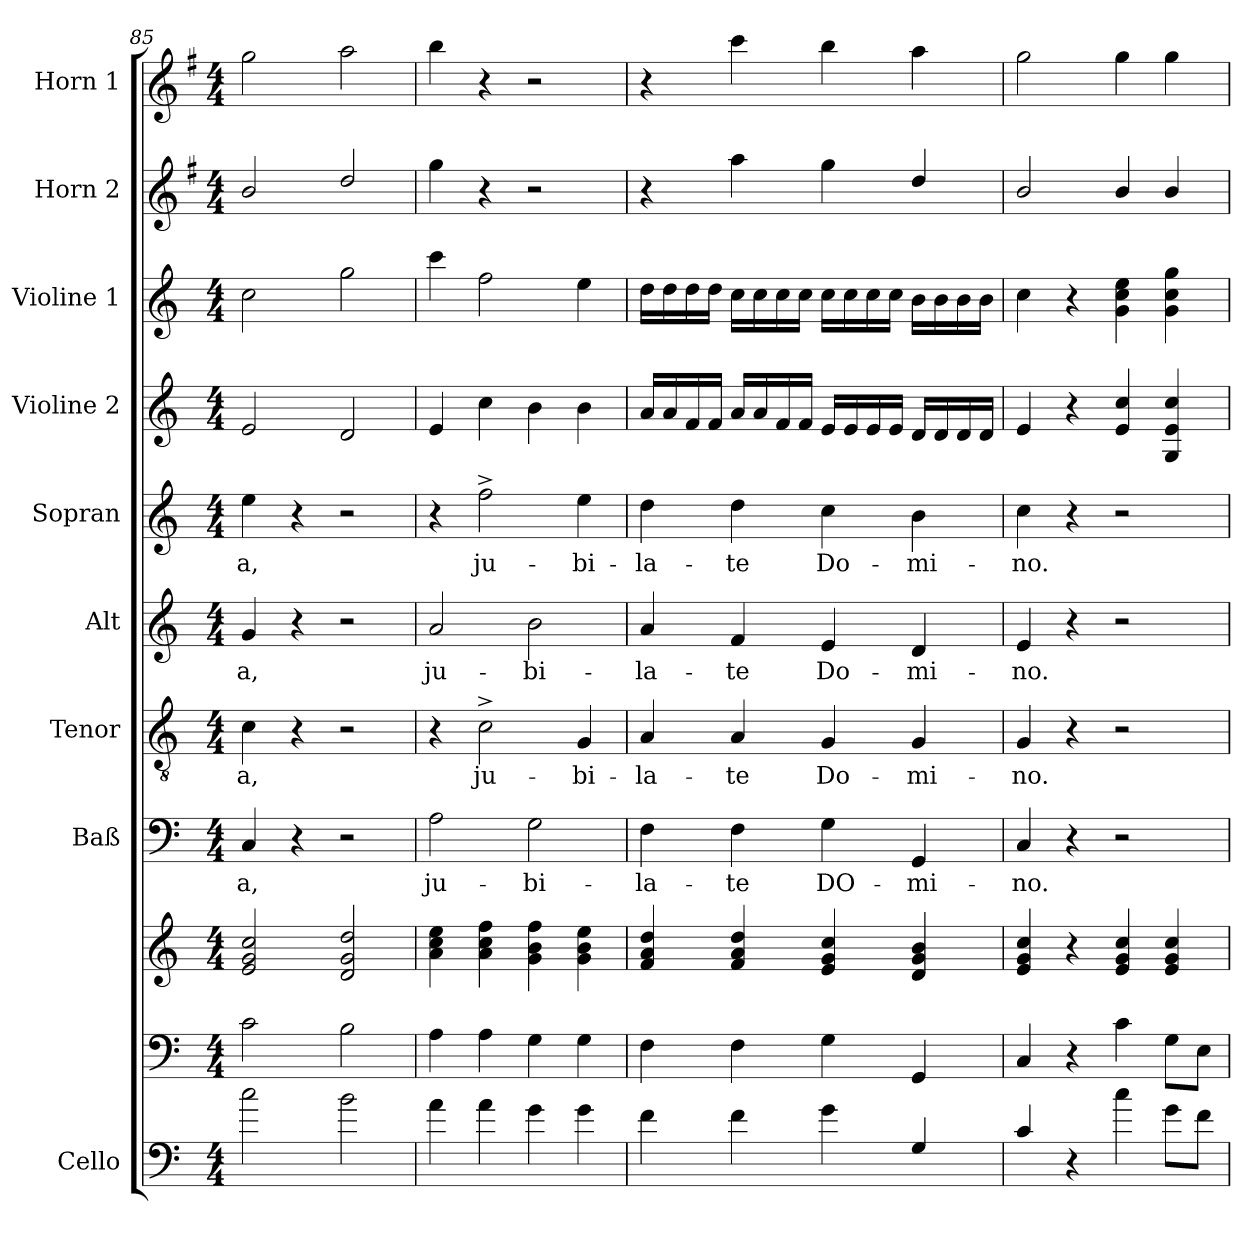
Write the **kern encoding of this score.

**kern	**kern	**kern	**kern	**text	**kern	**text	**kern	**text	**kern	**text	**kern	**kern	**kern	**kern
*part10	*part9	*part9	*part8	*part8	*part7	*part7	*part6	*part6	*part5	*part5	*part4	*part3	*part2	*part1
*staff11	*staff10	*staff9	*staff8	*staff8	*staff7	*staff7	*staff6	*staff6	*staff5	*staff5	*staff4	*staff3	*staff2	*staff1
*I"Cello	*	*	*I"Baß	*	*I"Tenor	*	*I"Alt	*	*I"Sopran	*	*I"Violine 2	*I"Violine 1	*I"Horn 2	*I"Horn 1
*	*	*	*	*	*	*	*	*	*	*	*I'Vln	*I'Vln	*I'Hn	*I'Hn
*clefF4	*clefF4	*clefG2	*clefF4	*	*clefGv2	*	*clefG2	*	*clefG2	*	*clefG2	*clefG2	*clefG2	*clefG2
*ITrd7c12	*	*	*	*	*	*	*	*	*	*	*	*	*ITrd4c7	*ITrd4c7
*k[]	*k[]	*k[]	*k[]	*	*k[]	*	*k[]	*	*k[]	*	*k[]	*k[]	*k[]	*k[]
*C:	*C:	*C:	*C:	*	*C:	*	*C:	*	*C:	*	*C:	*C:	*C:	*C:
*M4/4	*M4/4	*M4/4	*M4/4	*	*M4/4	*	*M4/4	*	*M4/4	*	*M4/4	*M4/4	*M4/4	*M4/4
=85	=85	=85	=85	=85	=85	=85	=85	=85	=85	=85	=85	=85	=85	=85
!	!	!	!	!LO:LY:b	!	!LO:LY:b	!	!LO:LY:b	!	!LO:LY:b	!	!	!	!
2c\	2c\	2e/ 2g/ 2cc/	4C/	-a,	4c\	-a,	4g/	-a,	4ee\	-a,	2e/	2cc\	2e/	2cc\
.	.	.	4r	.	4r	.	4r	.	4r	.	.	.	.	.
2B\	2B\	2d/ 2g/ 2dd/	2r	.	2r	.	2r	.	2r	.	2d/	2gg\	2g/	2dd\
=86	=86	=86	=86	=86	=86	=86	=86	=86	=86	=86	=86	=86	=86	=86
!	!	!	!	!LO:LY:b	!	!	!	!LO:LY:b	!	!	!	!	!	!
4A\	4A\	4a\ 4cc\ 4ee\	2A\	ju-	4r	.	2a/	ju-	4r	.	4e/	4ccc\	4cc\	4ee\
!	!	!	!	!	!	!LO:LY:b	!	!	!	!LO:LY:b	!	!	!	!
4A\	4A\	4a\ 4cc\ 4ff\	.	.	2c^>\	ju-	.	.	2ff^>\	ju-	4cc\	2ff\	4r	4r
!	!	!	!	!LO:LY:b	!	!	!	!LO:LY:b	!	!	!	!	!	!
4G\	4G\	4g\ 4b\ 4ff\	2G\	-bi-	.	.	2b\	-bi-	.	.	4b\	.	2r	2r
!	!	!	!	!	!	!LO:LY:b	!	!	!	!LO:LY:b	!	!	!	!
4G\	4G\	4g\ 4b\ 4ee\	.	.	4G/	-bi-	.	.	4ee\	-bi-	4b\	4ee\	.	.
!!LO:PB:g=z
=87	=87	=87	=87	=87	=87	=87	=87	=87	=87	=87	=87	=87	=87	=87
!	!	!	!	!LO:LY:b	!	!LO:LY:b	!	!LO:LY:b	!	!LO:LY:b	!	!	!	!
4F\	4F\	4f/ 4a/ 4dd/	4F\	-la-	4A/	-la-	4a/	-la-	4dd\	-la-	16a/LL	16dd\LL	4r	4r
.	.	.	.	.	.	.	.	.	.	.	16a/	16dd\	.	.
.	.	.	.	.	.	.	.	.	.	.	16f/	16dd\	.	.
.	.	.	.	.	.	.	.	.	.	.	16f/JJ	16dd\JJ	.	.
!	!	!	!	!LO:LY:b	!	!LO:LY:b	!	!LO:LY:b	!	!LO:LY:b	!	!	!	!
4F\	4F\	4f/ 4a/ 4dd/	4F\	-te	4A/	-te	4f/	-te	4dd\	-te	16a/LL	16cc\LL	4dd\	4ff\
.	.	.	.	.	.	.	.	.	.	.	16a/	16cc\	.	.
.	.	.	.	.	.	.	.	.	.	.	16f/	16cc\	.	.
.	.	.	.	.	.	.	.	.	.	.	16f/JJ	16cc\JJ	.	.
!	!	!	!	!LO:LY:b	!	!LO:LY:b	!	!LO:LY:b	!	!LO:LY:b	!	!	!	!
4G\	4G\	4e/ 4g/ 4cc/	4G\	DO-	4G/	Do-	4e/	Do-	4cc\	Do-	16e/LL	16cc\LL	4cc\	4ee\
.	.	.	.	.	.	.	.	.	.	.	16e/	16cc\	.	.
.	.	.	.	.	.	.	.	.	.	.	16e/	16cc\	.	.
.	.	.	.	.	.	.	.	.	.	.	16e/JJ	16cc\JJ	.	.
!	!	!	!	!LO:LY:b	!	!LO:LY:b	!	!LO:LY:b	!	!LO:LY:b	!	!	!	!
4GG/	4GG/	4d/ 4g/ 4b/	4GG/	-mi-	4G/	-mi-	4d/	-mi-	4b\	-mi-	16d/LL	16b\LL	4g/	4dd\
.	.	.	.	.	.	.	.	.	.	.	16d/	16b\	.	.
.	.	.	.	.	.	.	.	.	.	.	16d/	16b\	.	.
.	.	.	.	.	.	.	.	.	.	.	16d/JJ	16b\JJ	.	.
=88	=88	=88	=88	=88	=88	=88	=88	=88	=88	=88	=88	=88	=88	=88
!	!	!	!	!LO:LY:b	!	!LO:LY:b	!	!LO:LY:b	!	!LO:LY:b	!	!	!	!
4C/	4C/	4e/ 4g/ 4cc/	4C/	-no.	4G/	-no.	4e/	-no.	4cc\	-no.	4e/	4cc\	2e/	2cc\
4r	4r	4r	4r	.	4r	.	4r	.	4r	.	4r	4r	.	.
4c\	4c\	4e/ 4g/ 4cc/	2r	.	2r	.	2r	.	2r	.	4e/ 4cc/	4g\ 4cc\ 4ee\	4e/	4cc\
8G\L	8G\L	4e/ 4g/ 4cc/	.	.	.	.	.	.	.	.	4G/ 4e/ 4cc/	4g\ 4cc\ 4gg\	4e/	4cc\
8F\J	8E\J	.	.	.	.	.	.	.	.	.	.	.	.	.
=	=	=	=	=	=	=	=	=	=	=	=	=	=	=
*-	*-	*-	*-	*-	*-	*-	*-	*-	*-	*-	*-	*-	*-	*-
